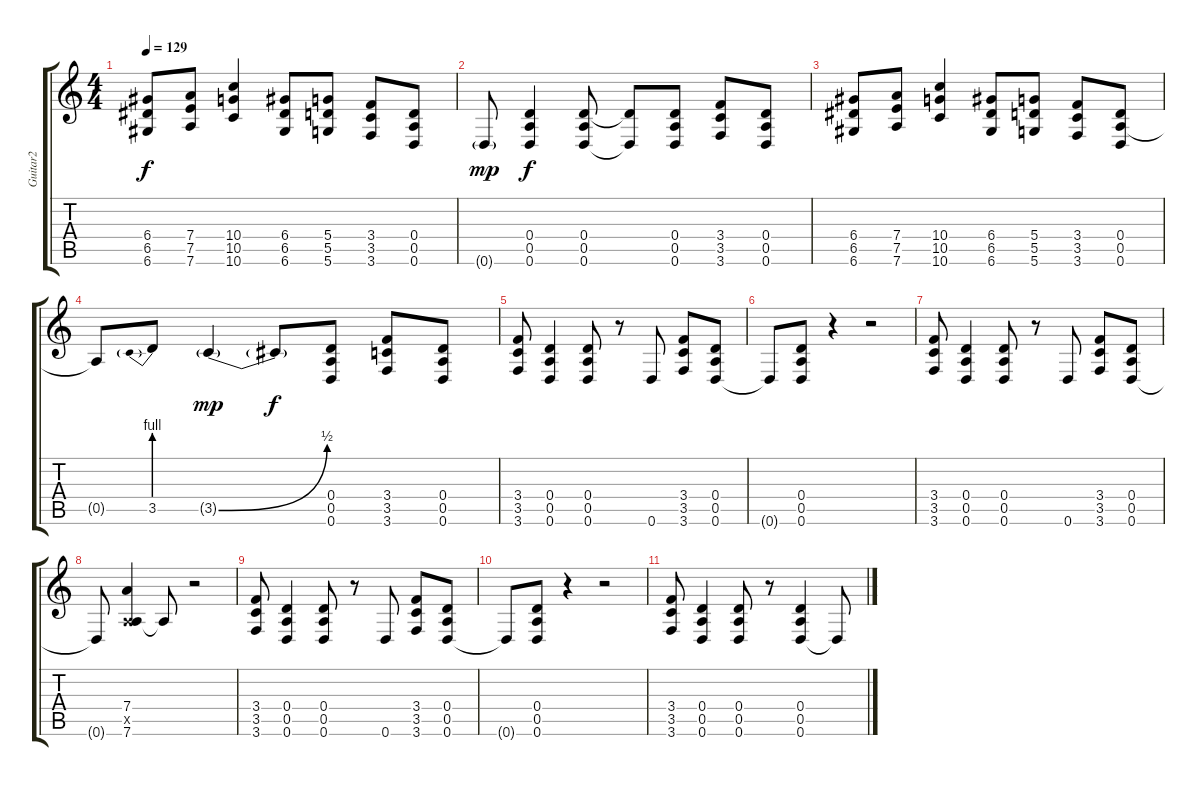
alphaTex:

\track ("Guitar2" "Guitar2") {instrument distortionguitar}
\staff {score tabs}
\tuning (E4 B3 G3 D3 A2 D2) {hide}
\ts (4 4)
\tempo 129
\clef g2
\ks c
(6.4 6.5 6.6).8{dy f} (7.4 7.5 7.6).8 (10.4 10.5 10.6).4 (6.4 6.5 6.6).8 (5.4 5.5 5.6).8 (3.4 3.5 3.6).8 (0.4 0.5 0.6).8 |
0.6{g}.8{dy mp} (0.4 0.5 0.6).4{dy f} (0.4 0.5 0.6).8 (0.4{t} 0.6{t}).8 (0.4 0.5 0.6).8 (3.4 3.5 3.6).8 (0.4 0.5 0.6).8 |
(6.4 6.5 6.6).8 (7.4 7.5 7.6).8 (10.4 10.5 10.6).4 (6.4 6.5 6.6).8 (5.4 5.5 5.6).8 (3.4 3.5 3.6).8 (0.4 0.5 0.6).8 |
0.5{t}.8 3.5{be (prebend 0 4 60 4)}.8 3.5{be (bend 0 0 60 2) g}.4{dy mp} 3.5{t}.8{dy f} (0.4 0.5 0.6).8 (3.4 3.5 3.6).8 (0.4 0.5 0.6).8 |
(3.4 3.5 3.6).8 (0.4 0.5 0.6).4 (0.4 0.5 0.6).8 r.8 0.6.8 (3.4 3.5 3.6).8 (0.4 0.5 0.6).8 |
0.6{t}.8 (0.4 0.5 0.6).8 r.4 r.2 |
(3.4 3.5 3.6).8 (0.4 0.5 0.6).4 (0.4 0.5 0.6).8 r.8 0.6.8 (3.4 3.5 3.6).8 (0.4 0.5 0.6).8 |
0.6{t}.8 (7.4 0.5{x} 7.6).4 7.6{t}.8 r.2 |
(3.4 3.5 3.6).8 (0.4 0.5 0.6).4 (0.4 0.5 0.6).8 r.8 0.6.8 (3.4 3.5 3.6).8 (0.4 0.5 0.6).8 |
0.6{t}.8 (0.4 0.5 0.6).8 r.4 r.2 |
(3.4 3.5 3.6).8 (0.4 0.5 0.6).4 (0.4 0.5 0.6).8 r.8 (0.4 0.5 0.6).4 0.6{t}.8
